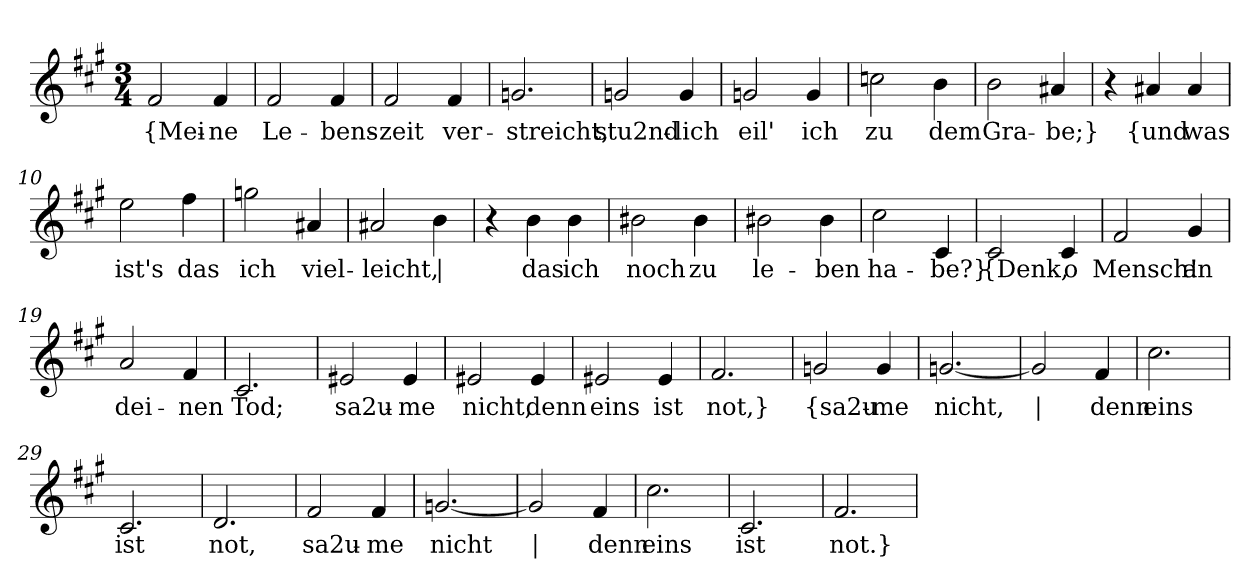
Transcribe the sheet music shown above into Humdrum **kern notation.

**kern	**text
*part1	*part1
*staff1	*staff1
*clefG2	*
*k[f#c#g#]	*
*M3/4	*
=1	=1
!	!LO:LY:b
2f#/	{Mei-
!	!LO:LY:b
4f#/	-ne
=2	=2
!	!LO:LY:b
2f#/	Le-
!	!LO:LY:b
4f#/	-bens-
=3	=3
!	!LO:LY:b
2f#/	-zeit
!	!LO:LY:b
4f#/	ver-
=4	=4
!	!LO:LY:b
2.gn/	-streicht,
=5	=5
!	!LO:LY:b
2gn/	stu2nd-
!	!LO:LY:b
4g/	-lich
=6	=6
!	!LO:LY:b
2gn/	eil'
!	!LO:LY:b
4g/	ich
=7	=7
!	!LO:LY:b
2ccn\	zu
!	!LO:LY:b
4b\	dem
=8	=8
!	!LO:LY:b
2b\	Gra-
!	!LO:LY:b
4a#X/	-be;}
=9	=9
4r	.
!	!LO:LY:b
4a#X/	{und
!	!LO:LY:b
4a#/	was
!!LO:LB:g=z
=10	=10
!	!LO:LY:b
2ee\	ist's
!	!LO:LY:b
4ff#\	das
=11	=11
!	!LO:LY:b
2ggn\	ich
!	!LO:LY:b
4a#X/	viel-
=12	=12
!	!LO:LY:b
2a#X/	-leicht,
!	!LO:LY:b
4b\	|
=13	=13
4r	.
!	!LO:LY:b
4b\	das
!	!LO:LY:b
4b\	ich
=14	=14
!	!LO:LY:b
2b#X\	noch
!	!LO:LY:b
4b#\	zu
=15	=15
!	!LO:LY:b
2b#X\	le-
!	!LO:LY:b
4b#\	-ben
=16	=16
!	!LO:LY:b
2cc#\	ha-
!	!LO:LY:b
4c#/	-be?}
=17	=17
!	!LO:LY:b
2c#/	{Denk,
!	!LO:LY:b
4c#/	o
=18	=18
!	!LO:LY:b
2f#/	Mensch!
!	!LO:LY:b
4g#/	an
!!LO:LB:g=z
=19	=19
!	!LO:LY:b
2a/	dei-
!	!LO:LY:b
4f#/	-nen
=20	=20
!	!LO:LY:b
2.c#/	Tod;
=21	=21
!	!LO:LY:b
2e#X/	sa2u-
!	!LO:LY:b
4e#/	-me
=22	=22
!	!LO:LY:b
2e#X/	nicht,
!	!LO:LY:b
4e#/	denn
=23	=23
!	!LO:LY:b
2e#X/	eins
!	!LO:LY:b
4e#/	ist
=24	=24
!	!LO:LY:b
2.f#/	not,}
=25	=25
!	!LO:LY:b
2gn/	{sa2u-
!	!LO:LY:b
4g/	-me
=26	=26
!	!LO:LY:b
[2.gn/	nicht,
=27	=27
!	!LO:LY:b
2g/]	|
!	!LO:LY:b
4f#/	denn
=28	=28
!	!LO:LY:b
2.cc#\	eins
=29	=29
!	!LO:LY:b
2.c#/	ist
!!LO:LB:g=z
=30	=30
!	!LO:LY:b
2.d/	not,
=31	=31
!	!LO:LY:b
2f#/	sa2u-
!	!LO:LY:b
4f#/	-me
=32	=32
!	!LO:LY:b
[2.gn/	nicht
=33	=33
!	!LO:LY:b
2g/]	|
!	!LO:LY:b
4f#/	denn
=34	=34
!	!LO:LY:b
2.cc#\	eins
=35	=35
!	!LO:LY:b
2.c#/	ist
=36	=36
!	!LO:LY:b
2.f#/	not.}
=	=
*-	*-
